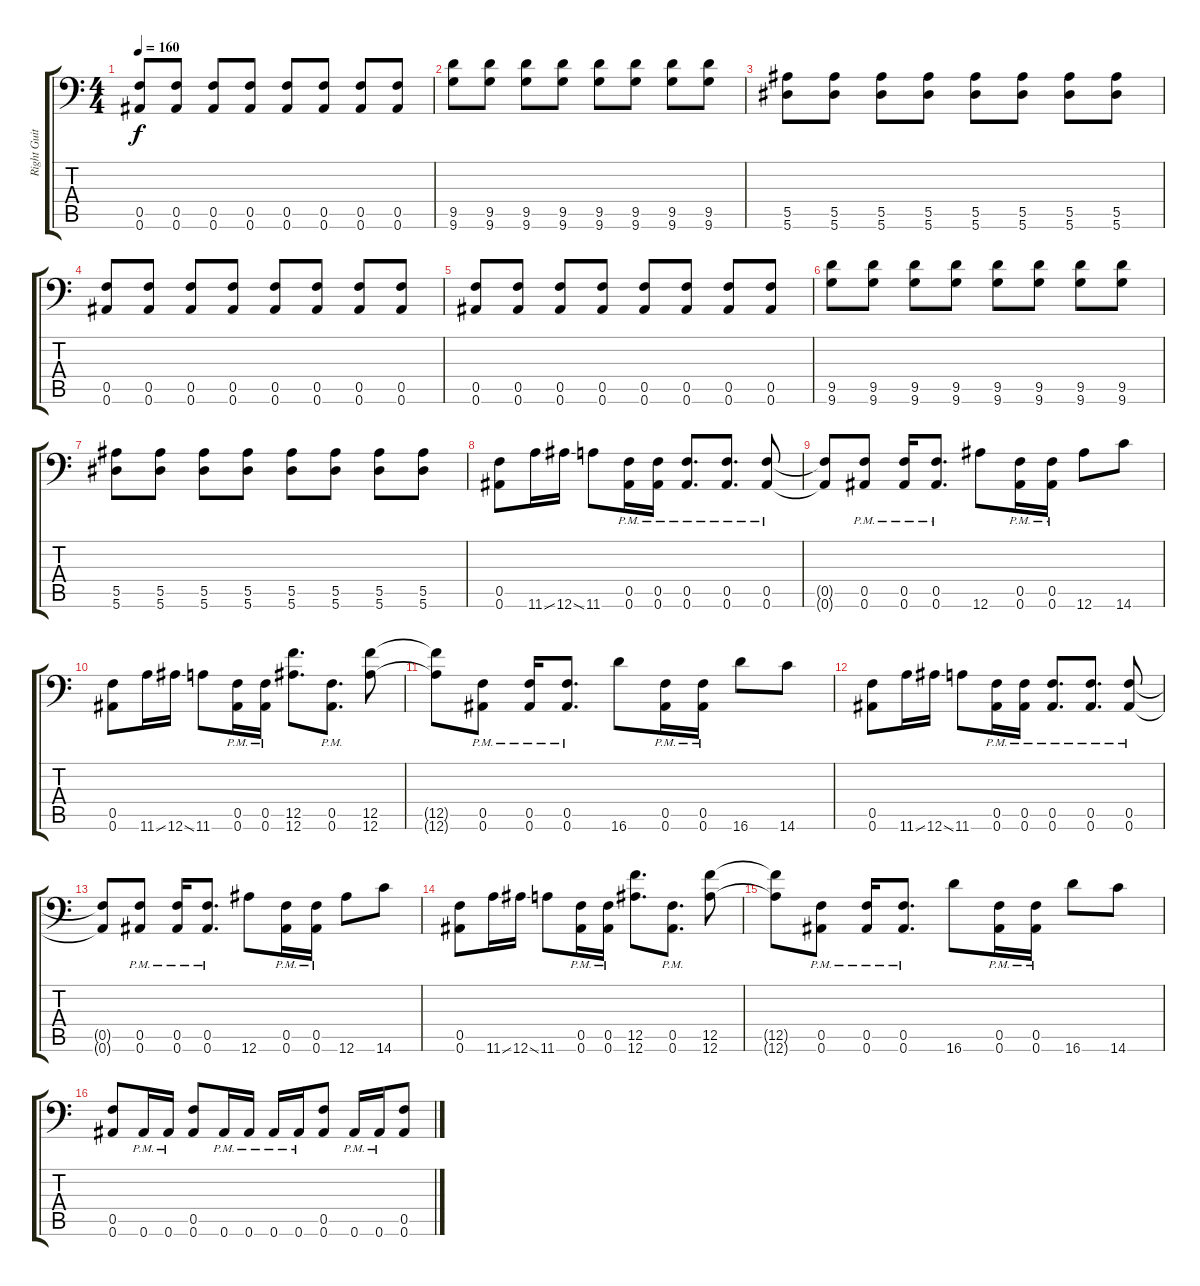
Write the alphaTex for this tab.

\track ("Right Guitar" "Right Guit") {instrument overdrivenguitar}
\staff {score tabs}
\tuning (C4 G3 Eb3 Bb2 F2 Bb1) {hide}
\ts (4 4)
\tempo 160
\clef f4
\ks c
(0.5 0.6).8{dy f} (0.5 0.6).8 (0.5 0.6).8 (0.5 0.6).8 (0.5 0.6).8 (0.5 0.6).8 (0.5 0.6).8 (0.5 0.6).8 |
(9.5 9.6).8 (9.5 9.6).8 (9.5 9.6).8 (9.5 9.6).8 (9.5 9.6).8 (9.5 9.6).8 (9.5 9.6).8 (9.5 9.6).8 |
(5.5 5.6).8 (5.5 5.6).8 (5.5 5.6).8 (5.5 5.6).8 (5.5 5.6).8 (5.5 5.6).8 (5.5 5.6).8 (5.5 5.6).8 |
(0.5 0.6).8 (0.5 0.6).8 (0.5 0.6).8 (0.5 0.6).8 (0.5 0.6).8 (0.5 0.6).8 (0.5 0.6).8 (0.5 0.6).8 |
(0.5 0.6).8 (0.5 0.6).8 (0.5 0.6).8 (0.5 0.6).8 (0.5 0.6).8 (0.5 0.6).8 (0.5 0.6).8 (0.5 0.6).8 |
(9.5 9.6).8 (9.5 9.6).8 (9.5 9.6).8 (9.5 9.6).8 (9.5 9.6).8 (9.5 9.6).8 (9.5 9.6).8 (9.5 9.6).8 |
(5.5 5.6).8 (5.5 5.6).8 (5.5 5.6).8 (5.5 5.6).8 (5.5 5.6).8 (5.5 5.6).8 (5.5 5.6).8 (5.5 5.6).8 |
(0.5 0.6).8 11.6{ss}.16 12.6{ss}.16 11.6.8 (0.5{pm} 0.6{pm}).16 (0.5{pm} 0.6{pm}).16 (0.5{pm} 0.6{pm}).8{d} (0.5{pm} 0.6{pm}).8{d} (0.5{pm} 0.6{pm}).8 |
(0.5{t} 0.6{t}).8 (0.5{pm} 0.6{pm}).8 (0.5{pm} 0.6{pm}).16 (0.5{pm} 0.6{pm}).8{d} 12.6.8 (0.5{pm} 0.6{pm}).16 (0.5{pm} 0.6{pm}).16 12.6.8 14.6.8 |
(0.5 0.6).8 11.6{ss}.16 12.6{ss}.16 11.6.8 (0.5{pm} 0.6{pm}).16 (0.5{pm} 0.6{pm}).16 (12.5 12.6).8{d} (0.5{pm} 0.6{pm}).8{d} (12.5 12.6).8 |
(12.5{t} 12.6{t}).8 (0.5{pm} 0.6{pm}).8 (0.5{pm} 0.6{pm}).16 (0.5{pm} 0.6{pm}).8{d} 16.6.8 (0.5{pm} 0.6{pm}).16 (0.5{pm} 0.6{pm}).16 16.6.8 14.6.8 |
(0.5 0.6).8 11.6{ss}.16 12.6{ss}.16 11.6.8 (0.5{pm} 0.6{pm}).16 (0.5{pm} 0.6{pm}).16 (0.5{pm} 0.6{pm}).8{d} (0.5{pm} 0.6{pm}).8{d} (0.5{pm} 0.6{pm}).8 |
(0.5{t} 0.6{t}).8 (0.5{pm} 0.6{pm}).8 (0.5{pm} 0.6{pm}).16 (0.5{pm} 0.6{pm}).8{d} 12.6.8 (0.5{pm} 0.6{pm}).16 (0.5{pm} 0.6{pm}).16 12.6.8 14.6.8 |
(0.5 0.6).8 11.6{ss}.16 12.6{ss}.16 11.6.8 (0.5{pm} 0.6{pm}).16 (0.5{pm} 0.6{pm}).16 (12.5 12.6).8{d} (0.5{pm} 0.6{pm}).8{d} (12.5 12.6).8 |
(12.5{t} 12.6{t}).8 (0.5{pm} 0.6{pm}).8 (0.5{pm} 0.6{pm}).16 (0.5{pm} 0.6{pm}).8{d} 16.6.8 (0.5{pm} 0.6{pm}).16 (0.5{pm} 0.6{pm}).16 16.6.8 14.6.8 |
(0.5 0.6).8 0.6{pm}.16 0.6{pm}.16 (0.5 0.6).8 0.6{pm}.16 0.6{pm}.16 0.6{pm}.16 0.6{pm}.16 (0.5 0.6).8 0.6{pm}.16 0.6{pm}.16 (0.5 0.6).8
